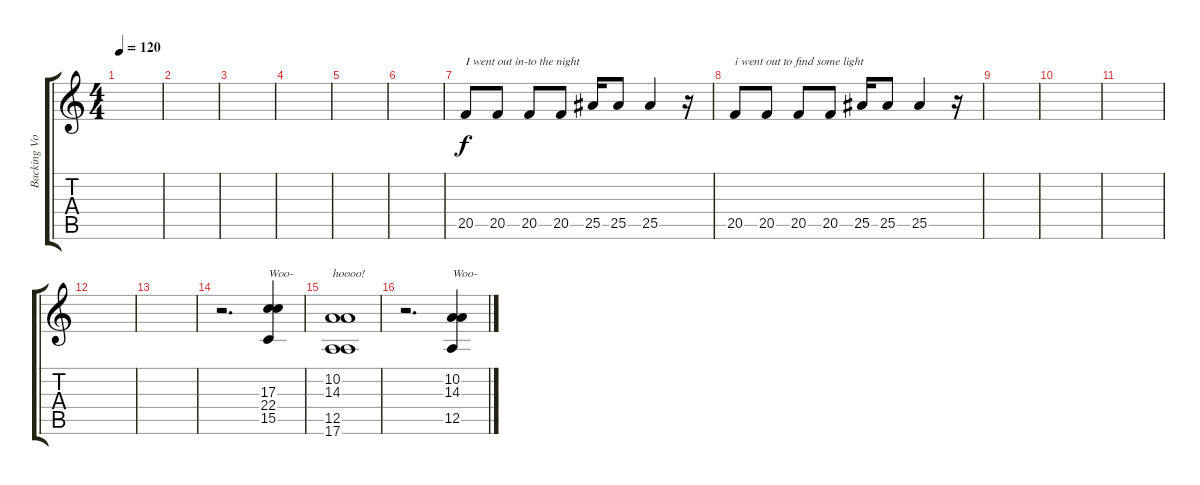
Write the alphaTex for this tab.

\track ("Backing Vocals" "Backing Vo") {instrument voiceoohs}
\staff {score tabs}
\tuning (E4 B3 G3 D3 A2 E2) {hide}
\ts (4 4)
\tempo 120
\clef g2
\ks c
|
|
|
|
|
|
20.5.8{txt "I went out in-to the night"} 20.5.8 20.5.8 20.5.8 25.5.16 25.5.8 25.5.4 r.16 |
20.5.8{txt "i went out to find some light"} 20.5.8 20.5.8 20.5.8 25.5.16 25.5.8 25.5.4 r.16 |
|
|
|
|
|
r.2{d} (17.3 22.4 15.5).4{txt "Woo-"} |
(10.2 14.3 12.5 17.6).1{txt "hoooo!"} |
r.2{d} (10.2 14.3 12.5).4{txt "Woo-"}
